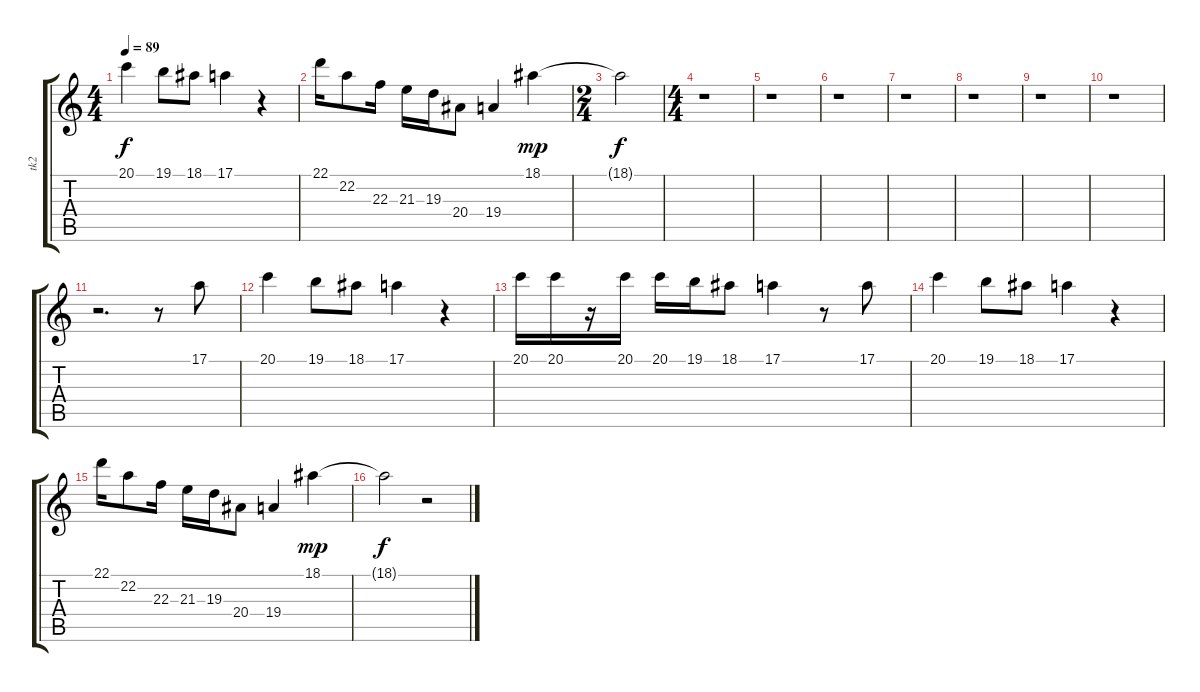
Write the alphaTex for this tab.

\track ("tk2" "tk2") {instrument panflute}
\staff {score tabs}
\tuning (E4 B3 G3 D3 A2 E2) {hide}
\ts (4 4)
\tempo 89
\clef g2
\ks c
20.1.4{dy f} 19.1.8 18.1.8 17.1.4 r.4 |
22.1.16 22.2.8 22.3.16 21.3.16 19.3.16 20.4.8 19.4.4 18.1.4{dy mp} |
\ts (2 4)
18.1{t}.2{dy f} |
\ts (4 4)
r.1 |
r.1 |
r.1 |
r.1 |
r.1 |
r.1 |
r.1 |
r.2{d} r.8 17.1.8 |
20.1.4 19.1.8 18.1.8 17.1.4 r.4 |
20.1.16 20.1.16 r.16 20.1.16 20.1.16 19.1.16 18.1.8 17.1.4 r.8 17.1.8 |
20.1.4 19.1.8 18.1.8 17.1.4 r.4 |
22.1.16 22.2.8 22.3.16 21.3.16 19.3.16 20.4.8 19.4.4 18.1.4{dy mp} |
18.1{t}.2{dy f} r.2
